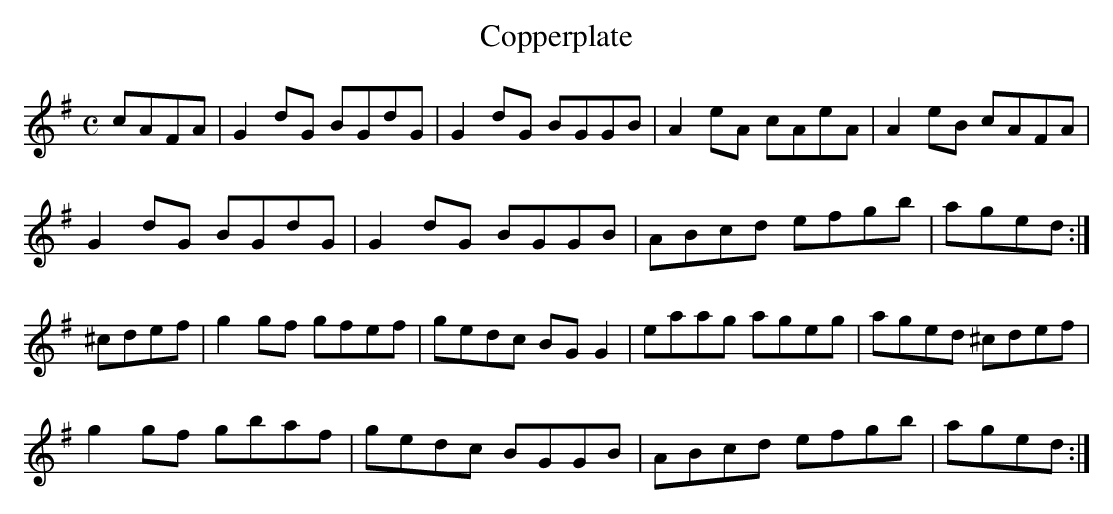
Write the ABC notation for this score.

X:1
T:Copperplate
M:C
L:1/8
K:G Major
cAFA|G2dG BGdG|G2dG BGGB|A2eA cAeA|A2eB cAFA|!
G2dG BGdG|G2dG BGGB|ABcd efgb|aged:|!
^cdef|g2gf gfef|gedc BGG2|eaag ageg|aged ^cdef|!
g2gf gbaf|gedc BGGB|ABcd efgb|aged:|!
